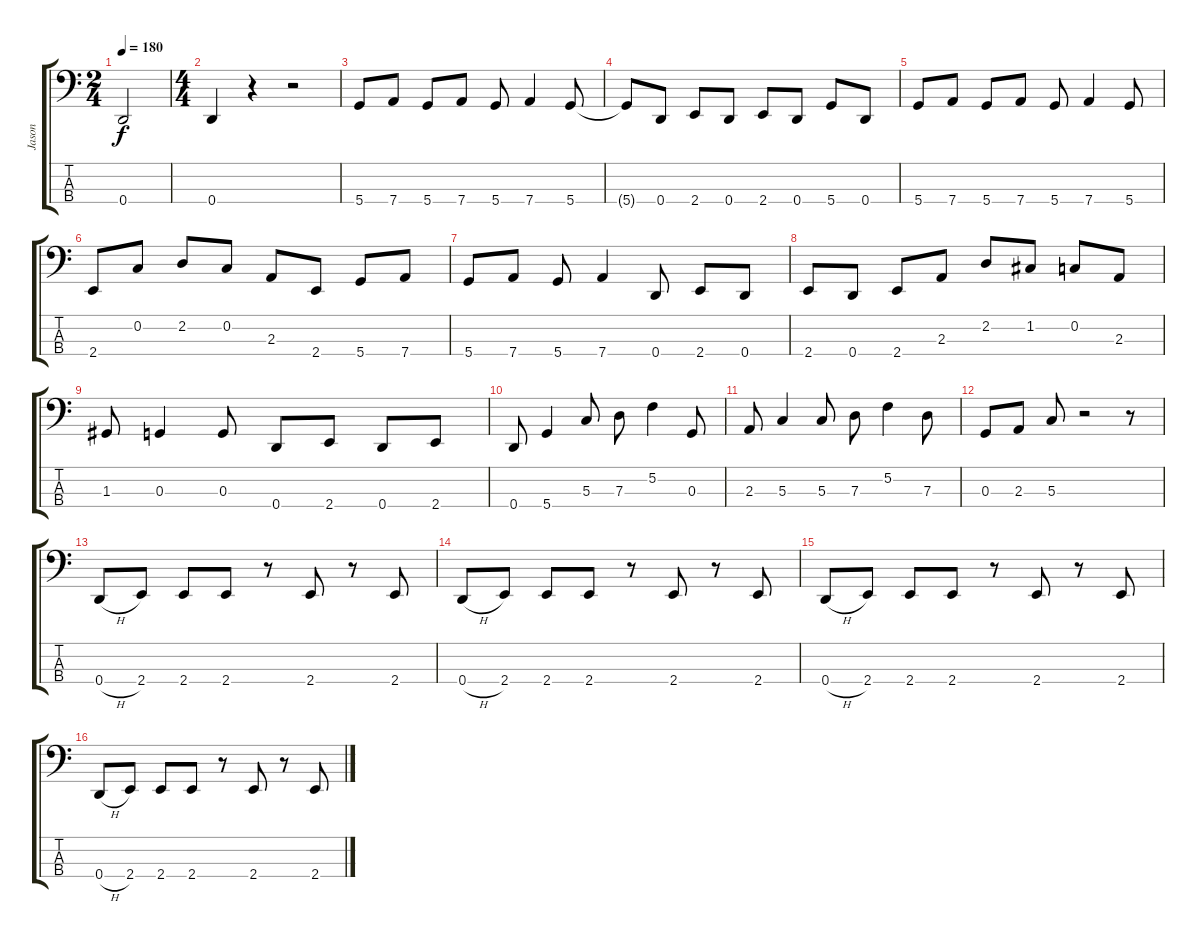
\track ("Jason" "Jason") {instrument electricbasspick}
\staff {score tabs}
\tuning (F2 C2 G1 D1) {hide}
\ts (2 4)
\tempo 180
\clef f4
\ks c
0.4{t}.2{dy f} |
\ts (4 4)
0.4.4 r.4 r.2 |
5.4.8 7.4.8 5.4.8 7.4.8 5.4.8 7.4.4 5.4.8 |
5.4{t}.8 0.4.8 2.4.8 0.4.8 2.4.8 0.4.8 5.4.8 0.4.8 |
5.4.8 7.4.8 5.4.8 7.4.8 5.4.8 7.4.4 5.4.8 |
2.4.8 0.2.8 2.2.8 0.2.8 2.3.8 2.4.8 5.4.8 7.4.8 |
5.4.8 7.4.8 5.4.8 7.4.4 0.4.8 2.4.8 0.4.8 |
2.4.8 0.4.8 2.4.8 2.3.8 2.2.8 1.2.8 0.2.8 2.3.8 |
1.3.8 0.3.4 0.3.8 0.4.8 2.4.8 0.4.8 2.4.8 |
0.4.8 5.4.4 5.3.8 7.3.8 5.2.4 0.3.8 |
2.3.8 5.3.4 5.3.8 7.3.8 5.2.4 7.3.8 |
0.3.8 2.3.8 5.3.8 r.2 r.8 |
0.4{h}.8 2.4.8 2.4.8 2.4.8 r.8 2.4.8 r.8 2.4.8 |
0.4{h}.8 2.4.8 2.4.8 2.4.8 r.8 2.4.8 r.8 2.4.8 |
0.4{h}.8 2.4.8 2.4.8 2.4.8 r.8 2.4.8 r.8 2.4.8 |
0.4{h}.8 2.4.8 2.4.8 2.4.8 r.8 2.4.8 r.8 2.4.8
